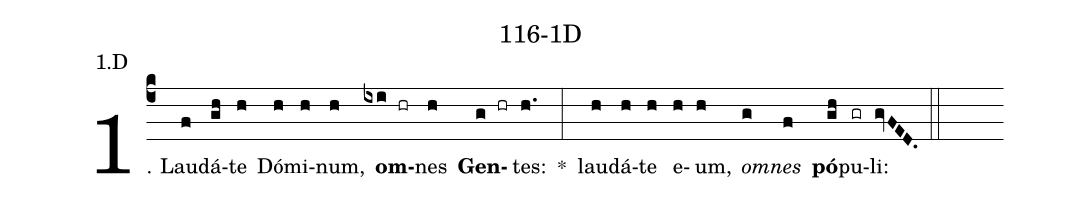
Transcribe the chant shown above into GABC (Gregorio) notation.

name: 116-1D;
annotation: 1.D;
%%
(c4)1. Lau(f)dá(gh)te(h) Dó(h)mi(h)num,(h) <b>om</b>(ixi hr)nes(h) <b>Gen</b>(g hr)tes:(h.) *(:) lau(h)dá(h)te(h) e(h)um,(h) <i>om</i>(g)<i>nes</i>(f) <b>pó</b>(gh)pu(gr)li:(gvFED.) (::)
